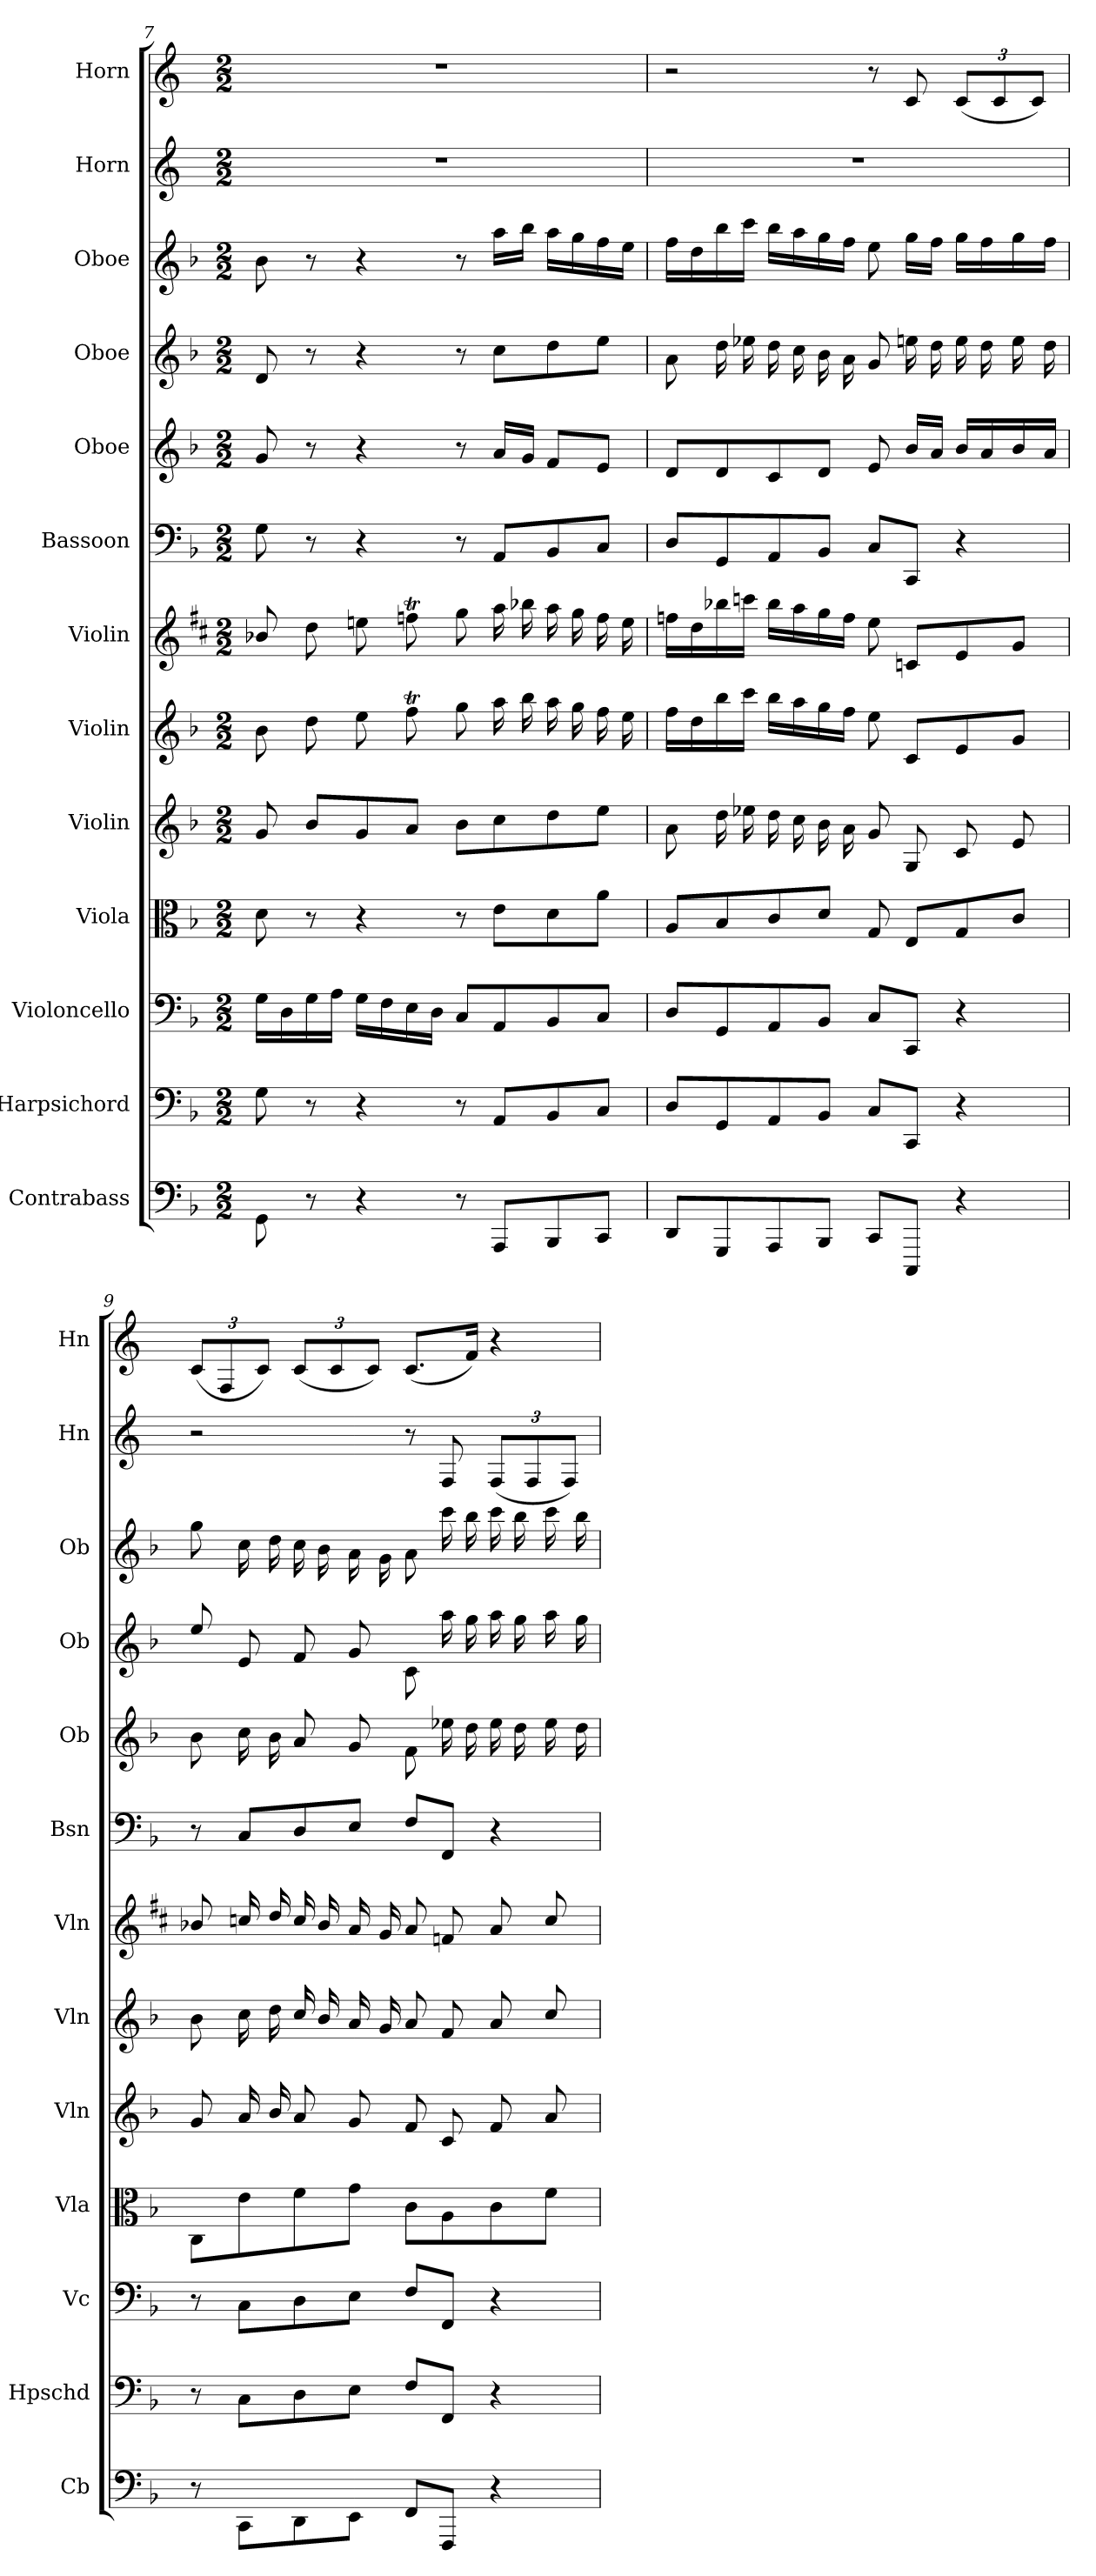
**kern	**kern	**kern	**kern	**kern	**kern	**kern	**kern	**kern	**kern	**kern	**kern	**kern
*part13	*part12	*part11	*part10	*part9	*part8	*part7	*part6	*part5	*part4	*part3	*part2	*part1
*staff13	*staff12	*staff11	*staff10	*staff9	*staff8	*staff7	*staff6	*staff5	*staff4	*staff3	*staff2	*staff1
*I"Contrabass	*I"Harpsichord	*I"Violoncello	*I"Viola	*I"Violin	*I"Violin	*I"Violin	*I"Bassoon	*I"Oboe	*I"Oboe	*I"Oboe	*I"Horn	*I"Horn
*I'Cb	*I'Hpschd	*I'Vc	*I'Vla	*I'Vln	*I'Vln	*I'Vln	*I'Bsn	*I'Ob	*I'Ob	*I'Ob	*I'Hn	*I'Hn
*clefF4	*clefF4	*clefF4	*clefC3	*clefG2	*clefG2	*clefG2	*clefF4	*clefG2	*clefG2	*clefG2	*clefG2	*clefG2
*ITrd7c12	*	*	*	*	*	*	*	*	*	*	*ITrd4c7	*ITrd4c7
*k[b-]	*k[b-]	*k[b-]	*k[b-]	*k[b-]	*k[b-]	*k[f#c#]	*k[b-]	*k[b-]	*k[b-]	*k[b-]	*k[b-]	*k[b-]
*F:	*F:	*F:	*F:	*F:	*F:	*D:	*F:	*F:	*F:	*F:	*F:	*F:
*M2/2	*M2/2	*M2/2	*M2/2	*M2/2	*M2/2	*M2/2	*M2/2	*M2/2	*M2/2	*M2/2	*M2/2	*M2/2
=7	=7	=7	=7	=7	=7	=7	=7	=7	=7	=7	=7	=7
8GGG\	8G\	16G\LL	8d\	8g/	8b-\	8b-X/	8G\	8g/	8d/	8b-\	1r	1r
.	.	16D\	.	.	.	.	.	.	.	.	.	.
8r	8r	16G\	8r	8b-/L	8dd\	8dd\	8r	8r	8r	8r	.	.
.	.	16A\JJ	.	.	.	.	.	.	.	.	.	.
4r	4r	16G\LL	4r	8g/	8ee\	8een\	4r	4r	4r	4r	.	.
.	.	16F\	.	.	.	.	.	.	.	.	.	.
.	.	16E\	.	8a/J	8ffT\	8ffnT\	.	.	.	.	.	.
.	.	16D\JJ	.	.	.	.	.	.	.	.	.	.
8r	8r	8C/L	8r	8b-\L	8gg\	8gg\	8r	8r	8r	8r	.	.
8AAAA/L	8AA/L	8AA/	8e\L	8cc\	16aa\	16aa\	8AA/L	16a/LL	8cc\L	16aa\LL	.	.
.	.	.	.	.	16bb-\	16bb-X\	.	16g/JJ	.	16bb-\JJ	.	.
8BBBB-/	8BB-/	8BB-/	8d\	8dd\	16aa\	16aa\	8BB-/	8f/L	8dd\	16aa\LL	.	.
.	.	.	.	.	16gg\	16gg\	.	.	.	16gg\	.	.
8CCC/J	8C/J	8C/J	8a\J	8ee\J	16ff\	16ff\	8C/J	8e/J	8ee\J	16ff\	.	.
.	.	.	.	.	16ee\	16ee\	.	.	.	16ee\JJ	.	.
=8	=8	=8	=8	=8	=8	=8	=8	=8	=8	=8	=8	=8
8DDD/L	8D/L	8D/L	8A/L	8a\	16ff\LL	16ffn\LL	8D/L	8d/L	8a\	16ff\LL	1r	2r
.	.	.	.	.	16dd\	16dd\	.	.	.	16dd\	.	.
8GGGG/	8GG/	8GG/	8B-/	16dd\	16bb-\	16bb-X\	8GG/	8d/	16dd\	16bb-\	.	.
.	.	.	.	16ee-X\	16ccc\JJ	16cccn\JJ	.	.	16ee-X\	16ccc\JJ	.	.
8AAAA/	8AA/	8AA/	8c/	16dd\	16bb-\LL	16bb-\LL	8AA/	8c/	16dd\	16bb-\LL	.	.
.	.	.	.	16cc\	16aa\	16aa\	.	.	16cc\	16aa\	.	.
8BBBB-/J	8BB-/J	8BB-/J	8d/J	16b-\	16gg\	16gg\	8BB-/J	8d/J	16b-\	16gg\	.	.
.	.	.	.	16a\	16ff\JJ	16ff\JJ	.	.	16a\	16ff\JJ	.	.
8CCC/L	8C/L	8C/L	8G/	8g/	8ee\	8ee\	8C/L	8e/	8g/	8ee\	.	8r
8CCCC/J	8CC/J	8CC/J	8E/L	8G/	8c/L	8cn/L	8CC/J	16b-/LL	16een\	16gg\LL	.	8F/
.	.	.	.	.	.	.	.	16a/JJ	16dd\	16ff\JJ	.	.
*	*	*	*	*	*	*	*	*	*	*	*	*Xbrackettup
4r	4r	4r	8G/	8c/	8e/	8e/	4r	16b-/LL	16ee\	16gg\LL	.	(12F/L
.	.	.	.	.	.	.	.	16a/	16dd\	16ff\	.	.
.	.	.	.	.	.	.	.	.	.	.	.	12F/
.	.	.	8c/J	8e/	8g/J	8g/J	.	16b-/	16ee\	16gg\	.	.
.	.	.	.	.	.	.	.	.	.	.	.	12F/J)
.	.	.	.	.	.	.	.	16a/JJ	16dd\	16ff\JJ	.	.
=9	=9	=9	=9	=9	=9	=9	=9	=9	=9	=9	=9	=9
8r	8r	8r	8C\L	8g/	8b-\	8b-X/	8r	8b-\	8ee/	8gg\	2r	(12F/L
.	.	.	.	.	.	.	.	.	.	.	.	12BB-/
8CCC\L	8C\L	8C\L	8e\	16a/	16cc\	16ccn/	8C/L	16cc\	8e/	16cc\	.	.
.	.	.	.	.	.	.	.	.	.	.	.	12F/J)
.	.	.	.	16b-/	16dd\	16dd/	.	16b-\	.	16dd\	.	.
8DDD\	8D\	8D\	8f\	8a/	16cc/	16cc/	8D/	8a/	8f/	16cc\	.	(12F/L
.	.	.	.	.	16b-/	16b-/	.	.	.	16b-\	.	.
.	.	.	.	.	.	.	.	.	.	.	.	12F/
8EEE\J	8E\J	8E\J	8g\J	8g/	16a/	16a/	8E/J	8g/	8g/	16a\	.	.
.	.	.	.	.	.	.	.	.	.	.	.	12F/J)
.	.	.	.	.	16g/	16g/	.	.	.	16g\	.	.
8FFF/L	8F/L	8F/L	8c\L	8f/	8a/	8a/	8F/L	8f\	8c\	8a\	8r	(8.F/L
8FFFF/J	8FF/J	8FF/J	8A\	8c/	8f/	8fn/	8FF/J	16ee-X\	16aa\	16ccc\	8BB-/	.
.	.	.	.	.	.	.	.	16dd\	16gg\	16bb-\	.	16B-/Jk)
*	*	*	*	*	*	*	*	*	*	*	*Xbrackettup	*
4r	4r	4r	8c\	8f/	8a/	8a/	4r	16ee-\	16aa\	16ccc\	(12BB-/L	4r
.	.	.	.	.	.	.	.	16dd\	16gg\	16bb-\	.	.
.	.	.	.	.	.	.	.	.	.	.	12BB-/	.
.	.	.	8f\J	8a/	8cc/	8cc/	.	16ee-\	16aa\	16ccc\	.	.
.	.	.	.	.	.	.	.	.	.	.	12BB-/J)	.
.	.	.	.	.	.	.	.	16dd\	16gg\	16bb-\	.	.
=	=	=	=	=	=	=	=	=	=	=	=	=
*-	*-	*-	*-	*-	*-	*-	*-	*-	*-	*-	*-	*-
